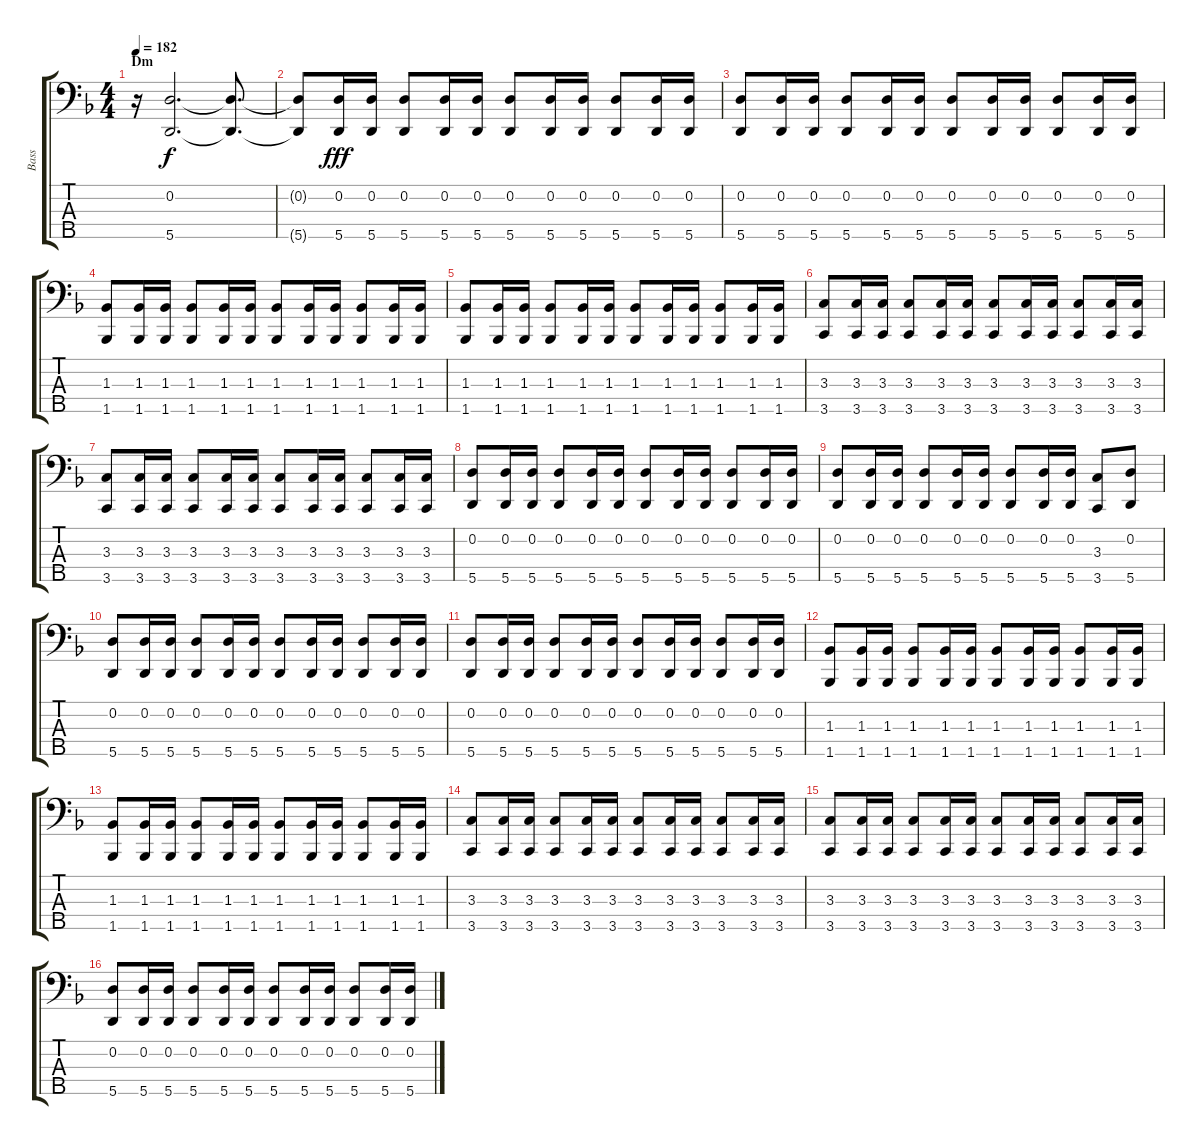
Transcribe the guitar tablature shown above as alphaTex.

\track ("Bass" "Bass") {instrument electricbasspick}
\staff {score tabs}
\tuning (G2 D2 A1 E1 A0) {hide}
\ts (4 4)
\section ("" "Dm")
\tempo 182
\clef f4
\ks dminor
r.16{dy f volume 0 instrument electricbasspick} (0.2 5.5).2{d volume 12} (0.2{t} 5.5{t}).8{d} |
(0.2{t} 5.5{t}).8 (0.2 5.5).16{dy fff volume 15 balance 7} (0.2 5.5).16 (0.2 5.5).8 (0.2 5.5).16 (0.2 5.5).16 (0.2 5.5).8 (0.2 5.5).16 (0.2 5.5).16 (0.2 5.5).8 (0.2 5.5).16 (0.2 5.5).16 |
(0.2 5.5).8 (0.2 5.5).16 (0.2 5.5).16 (0.2 5.5).8 (0.2 5.5).16 (0.2 5.5).16 (0.2 5.5).8 (0.2 5.5).16 (0.2 5.5).16 (0.2 5.5).8 (0.2 5.5).16 (0.2 5.5).16 |
(1.3 1.5).8 (1.3 1.5).16 (1.3 1.5).16 (1.3 1.5).8 (1.3 1.5).16 (1.3 1.5).16 (1.3 1.5).8 (1.3 1.5).16 (1.3 1.5).16 (1.3 1.5).8 (1.3 1.5).16 (1.3 1.5).16 |
(1.3 1.5).8 (1.3 1.5).16 (1.3 1.5).16 (1.3 1.5).8 (1.3 1.5).16 (1.3 1.5).16 (1.3 1.5).8 (1.3 1.5).16 (1.3 1.5).16 (1.3 1.5).8 (1.3 1.5).16 (1.3 1.5).16 |
(3.3 3.5).8 (3.3 3.5).16 (3.3 3.5).16 (3.3 3.5).8 (3.3 3.5).16 (3.3 3.5).16 (3.3 3.5).8 (3.3 3.5).16 (3.3 3.5).16 (3.3 3.5).8 (3.3 3.5).16 (3.3 3.5).16 |
(3.3 3.5).8 (3.3 3.5).16 (3.3 3.5).16 (3.3 3.5).8 (3.3 3.5).16 (3.3 3.5).16 (3.3 3.5).8 (3.3 3.5).16 (3.3 3.5).16 (3.3 3.5).8 (3.3 3.5).16 (3.3 3.5).16 |
(0.2 5.5).8 (0.2 5.5).16 (0.2 5.5).16 (0.2 5.5).8 (0.2 5.5).16 (0.2 5.5).16 (0.2 5.5).8 (0.2 5.5).16 (0.2 5.5).16 (0.2 5.5).8 (0.2 5.5).16 (0.2 5.5).16 |
(0.2 5.5).8 (0.2 5.5).16 (0.2 5.5).16 (0.2 5.5).8 (0.2 5.5).16 (0.2 5.5).16 (0.2 5.5).8 (0.2 5.5).16 (0.2 5.5).16 (3.3 3.5).8 (0.2 5.5).8 |
(0.2 5.5).8 (0.2 5.5).16 (0.2 5.5).16 (0.2 5.5).8 (0.2 5.5).16 (0.2 5.5).16 (0.2 5.5).8 (0.2 5.5).16 (0.2 5.5).16 (0.2 5.5).8 (0.2 5.5).16 (0.2 5.5).16 |
(0.2 5.5).8 (0.2 5.5).16 (0.2 5.5).16 (0.2 5.5).8 (0.2 5.5).16 (0.2 5.5).16 (0.2 5.5).8 (0.2 5.5).16 (0.2 5.5).16 (0.2 5.5).8 (0.2 5.5).16 (0.2 5.5).16 |
(1.3 1.5).8 (1.3 1.5).16 (1.3 1.5).16 (1.3 1.5).8 (1.3 1.5).16 (1.3 1.5).16 (1.3 1.5).8 (1.3 1.5).16 (1.3 1.5).16 (1.3 1.5).8 (1.3 1.5).16 (1.3 1.5).16 |
(1.3 1.5).8 (1.3 1.5).16 (1.3 1.5).16 (1.3 1.5).8 (1.3 1.5).16 (1.3 1.5).16 (1.3 1.5).8 (1.3 1.5).16 (1.3 1.5).16 (1.3 1.5).8 (1.3 1.5).16 (1.3 1.5).16 |
(3.3 3.5).8 (3.3 3.5).16 (3.3 3.5).16 (3.3 3.5).8 (3.3 3.5).16 (3.3 3.5).16 (3.3 3.5).8 (3.3 3.5).16 (3.3 3.5).16 (3.3 3.5).8 (3.3 3.5).16 (3.3 3.5).16 |
(3.3 3.5).8 (3.3 3.5).16 (3.3 3.5).16 (3.3 3.5).8 (3.3 3.5).16 (3.3 3.5).16 (3.3 3.5).8 (3.3 3.5).16 (3.3 3.5).16 (3.3 3.5).8 (3.3 3.5).16 (3.3 3.5).16 |
(0.2 5.5).8 (0.2 5.5).16 (0.2 5.5).16 (0.2 5.5).8 (0.2 5.5).16 (0.2 5.5).16 (0.2 5.5).8 (0.2 5.5).16 (0.2 5.5).16 (0.2 5.5).8 (0.2 5.5).16 (0.2 5.5).16
